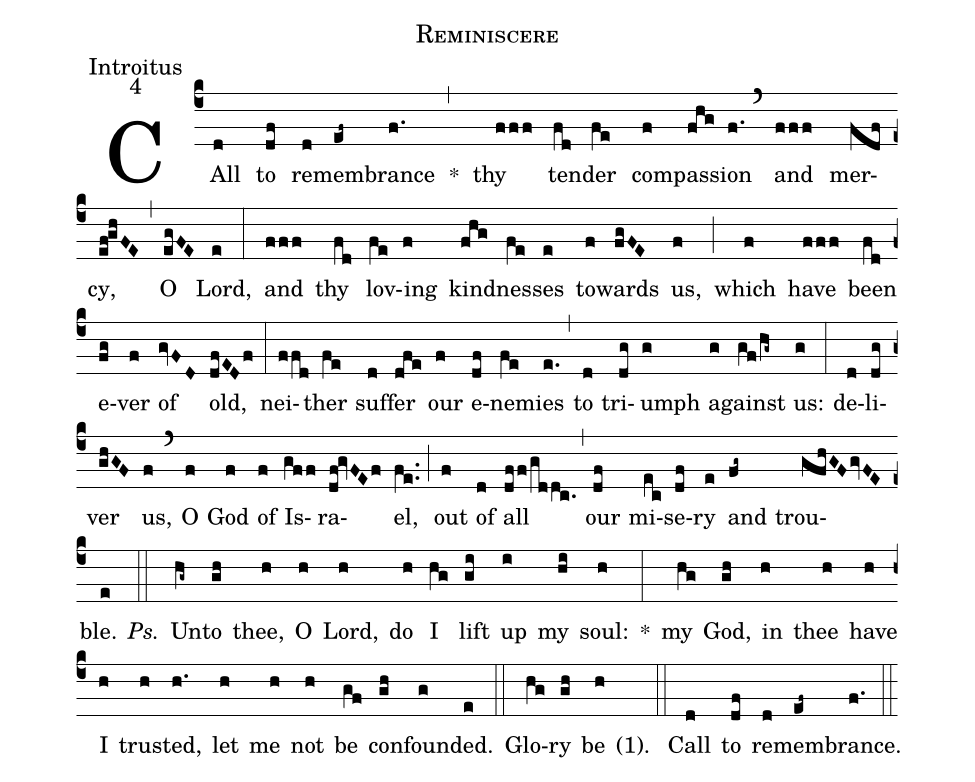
name:Reminiscere;
office-part:Introitus;
mode:4;
%%
(c4) CAll(d) to(df) re(d)mem(ef~)brance(f.1) *(,) thy(fff) ten(fd)der(fe) com(f)pas(fhg)sion(f.1) (`) and(fff) mer(fdf)cy,(ef!ghFE) (,) O(egFE) Lord,(e) (:) and(fff) thy(fd) lov(fe)ing(f) kind(fhg)nes(fe)ses(e) to(f)wards(fgFE) us,(f) (;) which(f) have(fff) been(fd) e(fg)ver(f) of(gvFD) old,(dfEDf) (:) nei(ffd)ther(fe) suf(d)fer(dfe) our(f) e(df)ne(fe)mies(e.) (,) to(d) tri(dg)umph(g) a(g)gainst(gf/hg~) us:(g) (:) de(d)li(dg)ver(ghGF) us,(f) (`) O(f) God(f) of(f) Is(gff)ra(df!gvFEf)el,(fe..) (;) out(f) of(d) all(dff/gddc.) (,) our(df) mi(ec)se(df)ry(e) and(fg~) trou(gfhGF/gvFE)ble.(e) <i>Ps.</i>(::) Un(hg~)to(gh) thee,(h) O(h) Lord,(h) do(h) I(hg) lift(gi) up(i) my(hi) soul:(h) *(:) my(hg) God,(gh) in(h) thee(h) have(h) I(h) trus(h)ted,(h.1) let(h) me(h) not(h) be(gf) con(gh)foun(g)ded.(e) (::) Glo(hg)ry(gh) be(h) <v>(</v>1<v>)</v>.() (::) Call(d) to(df) re(d)mem(ef~)brance.(f.1) (::)
